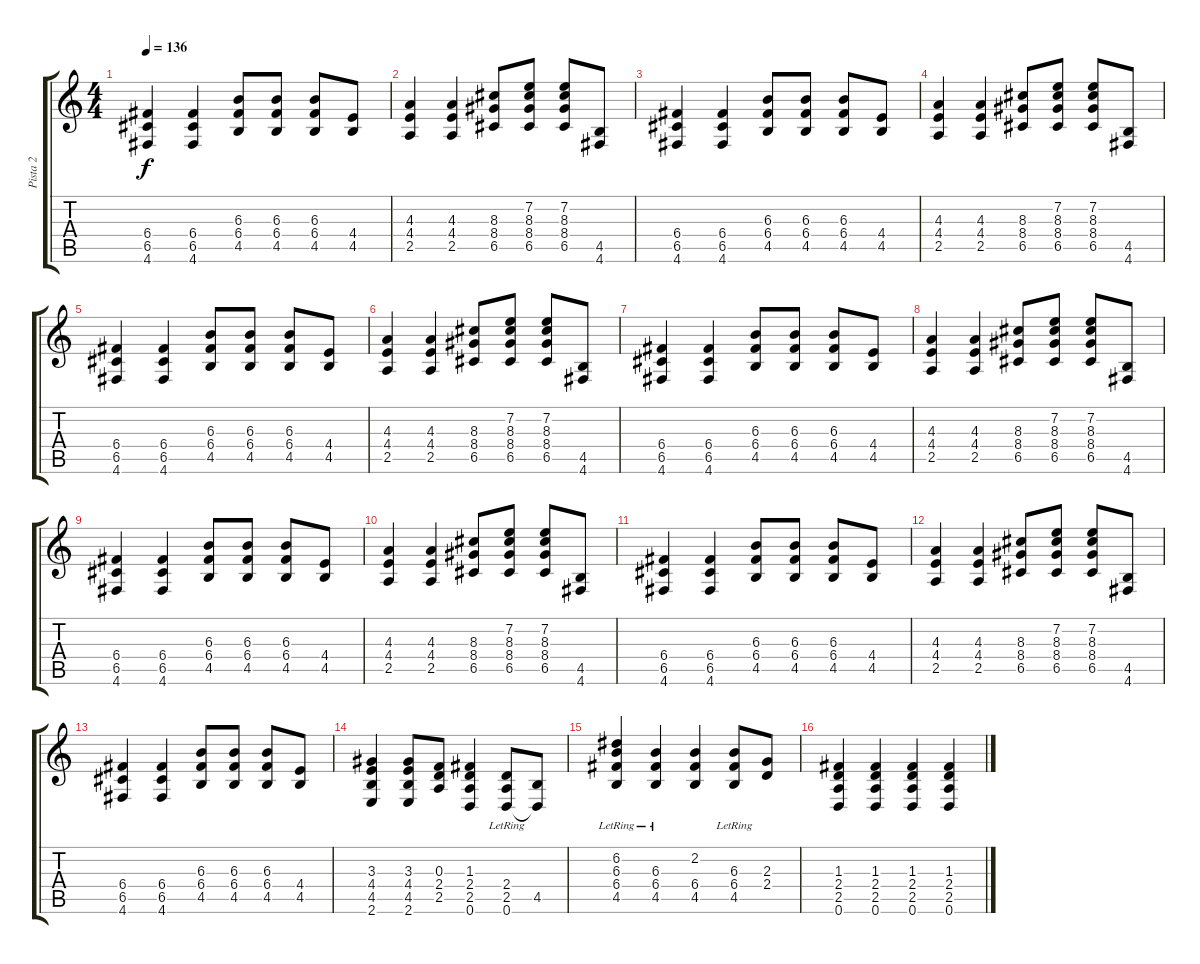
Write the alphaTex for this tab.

\track ("Pista 2" "Pista 2") {instrument distortionguitar}
\staff {score tabs}
\tuning (D4 A3 F3 C3 G2 D2) {hide}
\ts (4 4)
\tempo 136
\clef g2
\ks c
(6.4 6.5 4.6).4{dy f} (6.4 6.5 4.6).4 (6.3 6.4 4.5).8 (6.3 6.4 4.5).8 (6.3 6.4 4.5).8 (4.4 4.5).8 |
(4.3 4.4 2.5).4 (4.3 4.4 2.5).4 (8.3 8.4 6.5).8 (7.2 8.3 8.4 6.5).8 (7.2 8.3 8.4 6.5).8 (4.5 4.6).8 |
(6.4 6.5 4.6).4 (6.4 6.5 4.6).4 (6.3 6.4 4.5).8 (6.3 6.4 4.5).8 (6.3 6.4 4.5).8 (4.4 4.5).8 |
(4.3 4.4 2.5).4 (4.3 4.4 2.5).4 (8.3 8.4 6.5).8 (7.2 8.3 8.4 6.5).8 (7.2 8.3 8.4 6.5).8 (4.5 4.6).8 |
(6.4 6.5 4.6).4 (6.4 6.5 4.6).4 (6.3 6.4 4.5).8 (6.3 6.4 4.5).8 (6.3 6.4 4.5).8 (4.4 4.5).8 |
(4.3 4.4 2.5).4 (4.3 4.4 2.5).4 (8.3 8.4 6.5).8 (7.2 8.3 8.4 6.5).8 (7.2 8.3 8.4 6.5).8 (4.5 4.6).8 |
(6.4 6.5 4.6).4 (6.4 6.5 4.6).4 (6.3 6.4 4.5).8 (6.3 6.4 4.5).8 (6.3 6.4 4.5).8 (4.4 4.5).8 |
(4.3 4.4 2.5).4 (4.3 4.4 2.5).4 (8.3 8.4 6.5).8 (7.2 8.3 8.4 6.5).8 (7.2 8.3 8.4 6.5).8 (4.5 4.6).8 |
(6.4 6.5 4.6).4 (6.4 6.5 4.6).4 (6.3 6.4 4.5).8 (6.3 6.4 4.5).8 (6.3 6.4 4.5).8 (4.4 4.5).8 |
(4.3 4.4 2.5).4 (4.3 4.4 2.5).4 (8.3 8.4 6.5).8 (7.2 8.3 8.4 6.5).8 (7.2 8.3 8.4 6.5).8 (4.5 4.6).8 |
(6.4 6.5 4.6).4 (6.4 6.5 4.6).4 (6.3 6.4 4.5).8 (6.3 6.4 4.5).8 (6.3 6.4 4.5).8 (4.4 4.5).8 |
(4.3 4.4 2.5).4 (4.3 4.4 2.5).4 (8.3 8.4 6.5).8 (7.2 8.3 8.4 6.5).8 (7.2 8.3 8.4 6.5).8 (4.5 4.6).8 |
(6.4 6.5 4.6).4 (6.4 6.5 4.6).4 (6.3 6.4 4.5).8 (6.3 6.4 4.5).8 (6.3 6.4 4.5).8 (4.4 4.5).8 |
(3.3 4.4 4.5 2.6).4 (3.3 4.4 4.5 2.6).8 (0.3 2.4 2.5).8 (1.3 2.4 2.5 0.6).4 (2.4{lr} 2.5 0.6).8 (4.5 0.6{t}).8 |
(6.2{lr} 6.3 6.4 4.5).4 (6.3{lr} 6.4 4.5).4 (2.2 6.4 4.5).4 (6.3 6.4 4.5{lr}).8 (2.3 2.4).8 |
(1.3 2.4 2.5 0.6).4 (1.3 2.4 2.5 0.6).4 (1.3 2.4 2.5 0.6).4 (1.3 2.4 2.5 0.6).4
